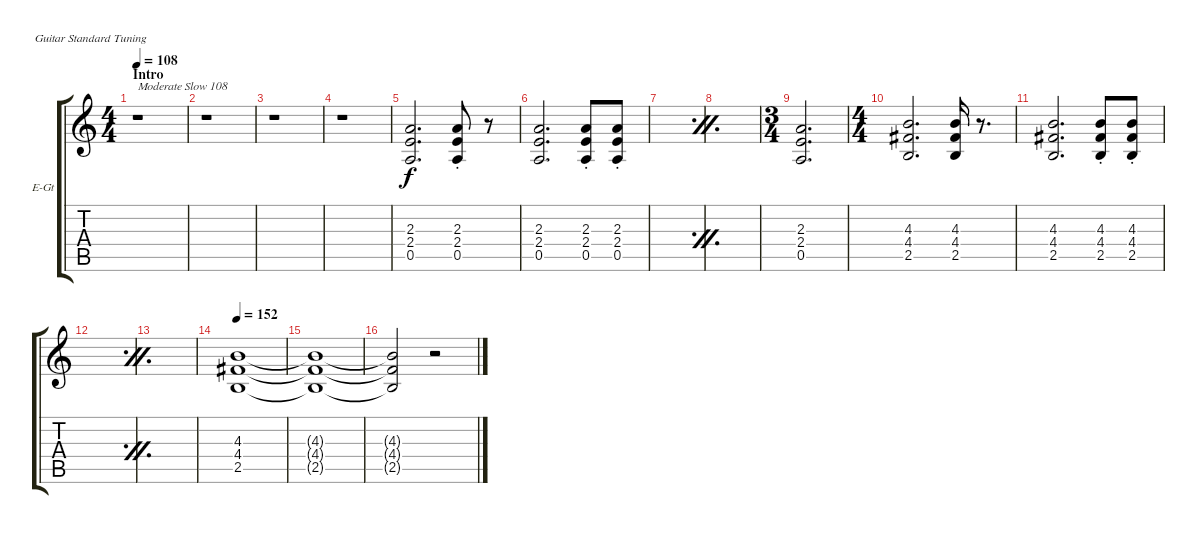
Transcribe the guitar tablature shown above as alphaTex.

\bracketExtendMode groupsimilarinstruments
\firstSystemTrackNameOrientation horizontal
\otherSystemsTrackNameOrientation horizontal
\track ("Gtr. II" "E-Gt") {instrument overdrivenguitar}
\staff {score tabs}
\tuning (E4 B3 G3 D3 A2 E2)
\ts (4 4)
\section ("" "Intro")
\tempo 108
\clef g2
\ks c
r.1{txt "Moderate Slow 108" dy f instrument overdrivenguitar} |
r.1 |
r.1 |
r.1 |
(2.3 2.4 0.5).2{d} (2.3{st} 2.4{st} 0.5{st}).8 r.8 |
(2.3 2.4 0.5).2{d} (2.3{st} 2.4{st} 0.5{st}).8 (2.3{st} 2.4{st} 0.5{st}).8 |
\simile firstofdouble
|
\simile secondofdouble
|
\ts (3 4)
\simile none
(2.3 2.4 0.5).2{d} |
\ts (4 4)
(4.3 4.4 2.5).2{d} (4.3 4.4 2.5).16 r.8{d} |
(4.3 4.4 2.5).2{d} (4.3{st} 4.4{st} 2.5{st}).8 (4.3{st} 4.4{st} 2.5{st}).8 |
\simile firstofdouble
|
\simile secondofdouble
|
\tempo 152
\simile none
(4.3 4.4 2.5).1 |
(4.3{t} 4.4{t} 2.5{t}).1 |
(4.3{t} 4.4{t} 2.5{t}).2 r.2
